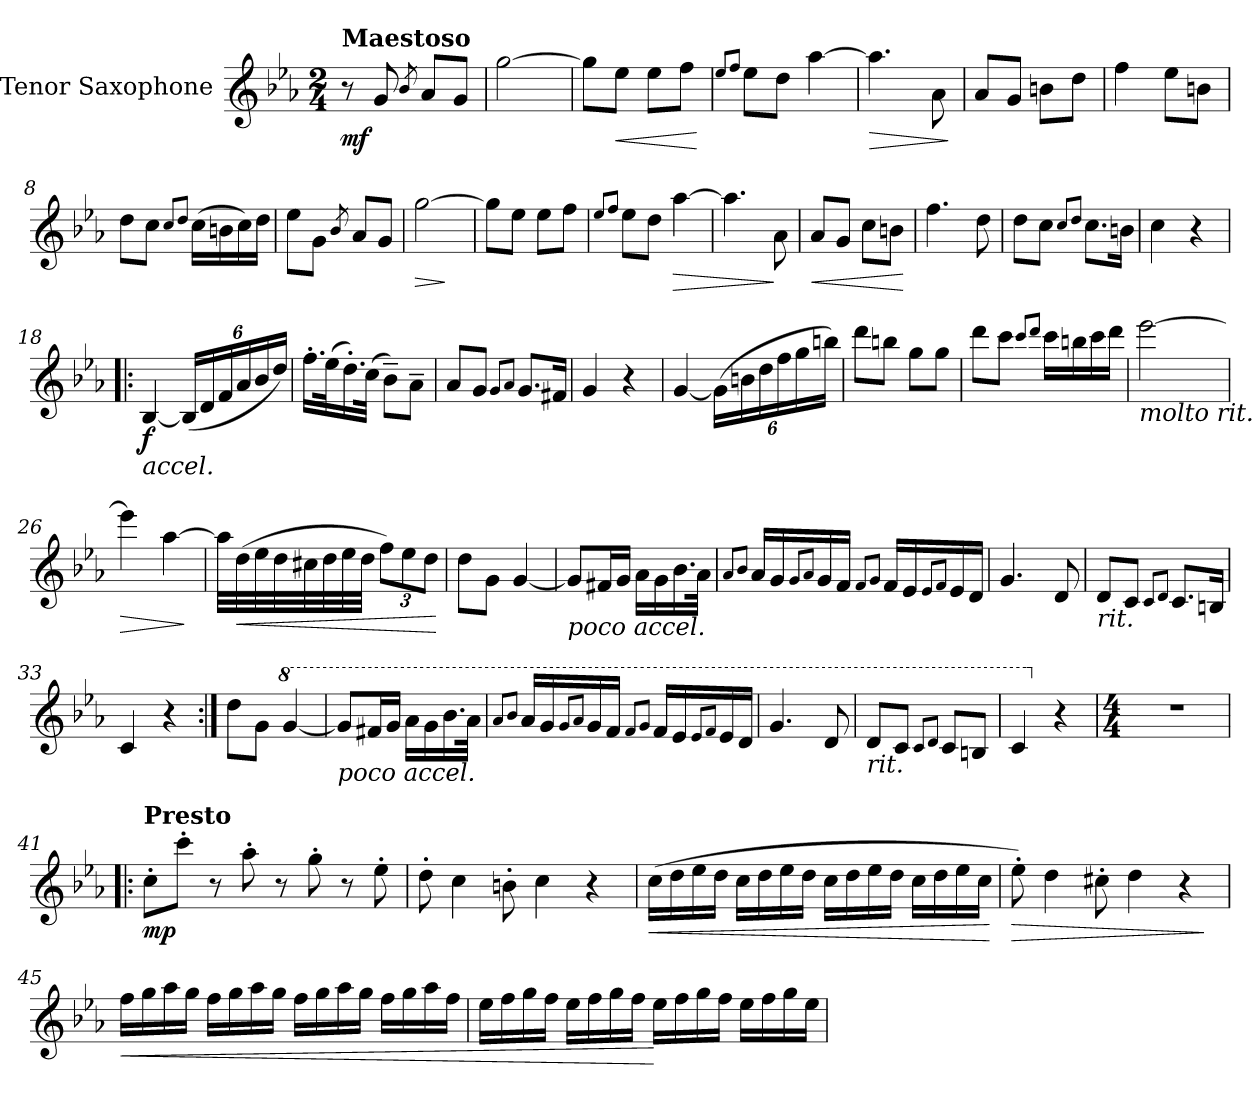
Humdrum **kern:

**kern	**dynam
*part1	*part1
*staff1	*staff1
*I"Tenor Saxophone	*
*I'T. Sax.	*
*clefG2	*
*ITrd8c14	*
*k[b-e-a-]	*
*M2/4	*
*MM70	*
=1	=1
!LO:TX:a:B:t=Maestoso	!
!	!LO:DY:b
8r	mf
8G/	.
8qB-/	.
8A-/L	.
8G/J	.
=2	=2
[2g\	.
=3	=3
8g\L]	.
!	!LO:HP:b
8e-\J	<
8e-\L	.
8f\J	.
.	[
=4	=4
8qe-/L	.
8qf/J	.
8e-\L	.
8d\J	.
[4a-\	.
=5	=5
!	!LO:HP:b
4.a-\]	>
8A-\	.
.	]
=6	=6
8A-/L	.
8G/J	.
8Bn\L	.
8d\J	.
=7	=7
4f\	.
8e-\L	.
8Bn\J	.
=8	=8
8d\L	.
8c\J	.
8qc/L	.
8qd/J	.
(>16c\LL	.
16Bn\	.
16c\)	.
16d\JJ	.
=9	=9
8e-\L	.
8G\J	.
8qB-/	.
8A-/L	.
8G/J	.
=10	=10
!	!LO:HP:b
[2g\	>
.	]
!!LO:LB:g=z
=11	=11
8g\L]	.
8e-\J	.
8e-\L	.
8f\J	.
=12	=12
8qe-/L	.
8qf/J	.
8e-\L	.
8d\J	.
!	!LO:HP:b
[4a-\	>
=13	=13
4.a-\]	.
8A-\	]
=14	=14
!	!LO:HP:b
8A-/L	<
8G/J	.
8c\L	.
8Bn\J	.
.	[
=15	=15
4.f\	.
8d\	.
=16	=16
8d\L	.
8c\J	.
8qc/L	.
8qd/J	.
8.c\L	.
16Bn\Jk	.
=17	=17
4c\	.
4r	.
=18!|:	=18!|:
*MM80	*
!LO:TX:b:i:t=accel.	!
!	!LO:DY:b
[4BB-/	f
*Xbrackettup	*
(<24BB-/LL]	.
24D/	.
24F/	.
24A-/	.
24B-/	.
24d/JJ)	.
=19	=19
16.f'\LL	.
(>32e-\K	.
16.d'\)	.
(>32c\JJk	.
8B-~\L)	.
8A-~\J	.
!!LO:LB:g=z
=20	=20
8A-/L	.
8G/J	.
8qG/L	.
8qA-/J	.
8.G/L	.
16F#X/Jk	.
=21	=21
4G/	.
4r	.
=22	=22
[4G/	.
(>24G\LL]	.
24Bn\	.
24d\	.
24f\	.
24g\	.
24bn\JJ)	.
=23	=23
8dd\L	.
8bn\J	.
8g\L	.
8g\J	.
=24	=24
8dd\L	.
8cc\J	.
8qcc/L	.
8qdd/J	.
16cc\LL	.
16bn\	.
16cc\	.
16dd\JJ	.
=25	=25
*MM65	*
!LO:TX:b:i:t=molto rit.	!
[2ee-\	.
=26	=26
!	!LO:HP:b
4ee-\]	>
[4a-\	.
.	]
!!LO:LB:g=z
=27	=27
32a-\LLL]	.
!	!LO:HP:b
(>32d\	<
32e-\	.
32d\	.
32c#X\	.
32d\	.
32e-\	.
32d\JJJ	.
12f\L)	.
12e-\	.
12d\J	.
.	[
=28	=28
8d\L	.
8G\J	.
[4G/	.
=29	=29
*MM70	*
!LO:TX:b:i:t=poco accel.	!
8G/L]	.
16F#X/L	.
16G/JJ	.
16A-\LL	.
16G\	.
16.B-\	.
32A-\JJk	.
=30	=30
*MM75	*
8qA-/L	.
8qB-/J	.
16A-/LL	.
16G/	.
8qG/L	.
8qA-/J	.
16G/	.
16F/JJ	.
8qF/L	.
8qG/J	.
16F/LL	.
16E-/	.
8qE-/L	.
8qF/J	.
16E-/	.
16D/JJ	.
=31	=31
4.G/	.
8D/	.
=32	=32
*MM70	*
!LO:TX:b:i:t=rit.	!
8D/L	.
8C/J	.
8qC/L	.
8qD/J	.
8.C/L	.
16BBn/Jk	.
=33	=33
4C/	.
4r	.
!!LO:LB:g=z
=34:|!	=34:|!
8d\L	.
8G\J	.
*8va	*
[4g/	.
=35	=35
*MM70	*
!LO:TX:b:i:t=poco accel.	!
8g/L]	.
16f#X/L	.
16g/JJ	.
16a-\LL	.
16g\	.
16.b-\	.
32a-\JJk	.
=36	=36
*MM75	*
8qa-/L	.
8qb-/J	.
16a-/LL	.
16g/	.
8qg/L	.
8qa-/J	.
16g/	.
16f/JJ	.
8qf/L	.
8qg/J	.
16f/LL	.
16e-/	.
8qe-/L	.
8qf/J	.
16e-/	.
16d/JJ	.
=37	=37
4.g/	.
8d/	.
=38	=38
*MM70	*
!LO:TX:b:i:t=rit.	!
8d/L	.
8c/J	.
8qc/L	.
8qd/J	.
8c/L	.
8Bn/J	.
=39	=39
4c/	.
*X8va	*
4r	.
=40	=40
*M4/4	*
1r	.
=41!|:	=41!|:
*MM170	*
!LO:TX:a:B:t=Presto	!
!	!LO:DY:b
8c'\L	mp
8cc'\J	.
8r	.
8a-'\	.
8r	.
8g'\	.
8r	.
8e-'\	.
!!LO:LB:g=z
=42	=42
8d'\	.
4c\	.
8Bn'\	.
4c\	.
4r	.
=43	=43
!	!LO:HP:b
(>16c\LL	<
16d\	.
16e-\	.
16d\JJ	.
16c\LL	.
16d\	.
16e-\	.
16d\JJ	.
16c\LL	.
16d\	.
16e-\	.
16d\JJ	.
16c\LL	.
16d\	.
16e-\	.
16c\JJ	.
.	[
=44	=44
!	!LO:HP:b
8e-'\)	>
4d\	.
8c#X'\	.
4d\	.
4r	.
.	]
=45	=45
!	!LO:HP:b
16f\LL	<
16g\	.
16a-\	.
16g\JJ	.
16f\LL	.
16g\	.
16a-\	.
16g\JJ	.
16f\LL	.
16g\	.
16a-\	.
16g\JJ	.
16f\LL	.
16g\	.
16a-\	.
16f\JJ	.
!!LO:LB:g=z
=46	=46
16e-\LL	.
16f\	.
16g\	.
16f\JJ	.
16e-\LL	.
16f\	.
16g\	.
16f\JJ	.
16e-\LL	[
16f\	.
16g\	.
16f\JJ	.
16e-\LL	.
16f\	.
16g\	.
16e-\JJ	.
=	=
*-	*-
